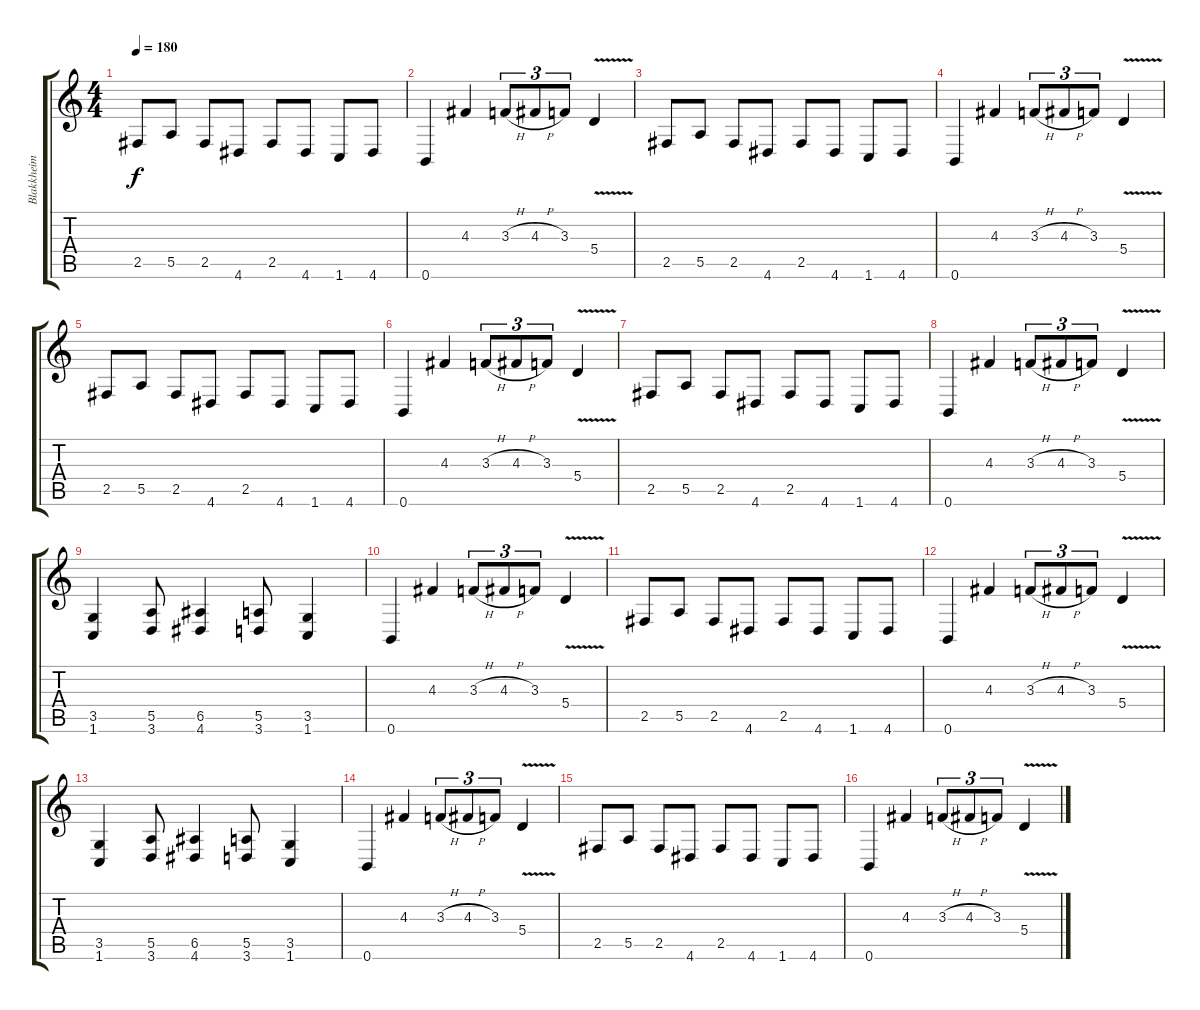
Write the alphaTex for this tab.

\track ("Blakkheim - Guitar" "Blakkheim ") {instrument overdrivenguitar}
\staff {score tabs}
\tuning (B3 Gb3 D3 A2 E2 B1) {hide}
\ts (4 4)
\tempo 180
\clef g2
\ks c
2.5.8{dy f} 5.5.8 2.5.8 4.6.8 2.5.8 4.6.8 1.6.8 4.6.8 |
0.6.4 4.3.4 3.3{h}.8{tu (3 2)} 4.3{h}.8{tu (3 2)} 3.3.8{tu (3 2)} 5.4{v}.4 |
2.5.8 5.5.8 2.5.8 4.6.8 2.5.8 4.6.8 1.6.8 4.6.8 |
0.6.4 4.3.4 3.3{h}.8{tu (3 2)} 4.3{h}.8{tu (3 2)} 3.3.8{tu (3 2)} 5.4{v}.4 |
2.5.8 5.5.8 2.5.8 4.6.8 2.5.8 4.6.8 1.6.8 4.6.8 |
0.6.4 4.3.4 3.3{h}.8{tu (3 2)} 4.3{h}.8{tu (3 2)} 3.3.8{tu (3 2)} 5.4{v}.4 |
2.5.8 5.5.8 2.5.8 4.6.8 2.5.8 4.6.8 1.6.8 4.6.8 |
0.6.4 4.3.4 3.3{h}.8{tu (3 2)} 4.3{h}.8{tu (3 2)} 3.3.8{tu (3 2)} 5.4{v}.4 |
(3.5 1.6).4 (5.5 3.6).8 (6.5 4.6).4 (5.5 3.6).8 (3.5 1.6).4 |
0.6.4 4.3.4 3.3{h}.8{tu (3 2)} 4.3{h}.8{tu (3 2)} 3.3.8{tu (3 2)} 5.4{v}.4 |
2.5.8 5.5.8 2.5.8 4.6.8 2.5.8 4.6.8 1.6.8 4.6.8 |
0.6.4 4.3.4 3.3{h}.8{tu (3 2)} 4.3{h}.8{tu (3 2)} 3.3.8{tu (3 2)} 5.4{v}.4 |
(3.5 1.6).4 (5.5 3.6).8 (6.5 4.6).4 (5.5 3.6).8 (3.5 1.6).4 |
0.6.4 4.3.4 3.3{h}.8{tu (3 2)} 4.3{h}.8{tu (3 2)} 3.3.8{tu (3 2)} 5.4{v}.4 |
2.5.8 5.5.8 2.5.8 4.6.8 2.5.8 4.6.8 1.6.8 4.6.8 |
0.6.4 4.3.4 3.3{h}.8{tu (3 2)} 4.3{h}.8{tu (3 2)} 3.3.8{tu (3 2)} 5.4{v}.4
